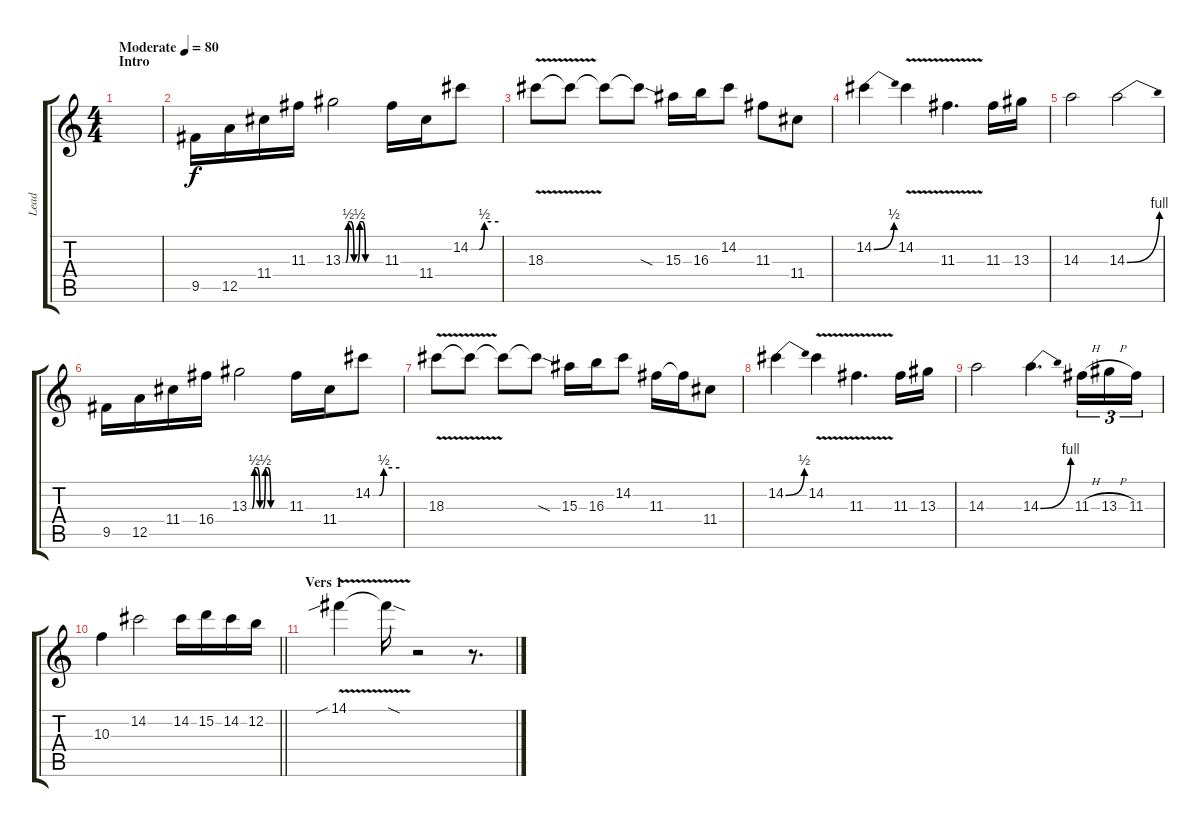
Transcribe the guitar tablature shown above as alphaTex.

\track ("Lead" "Lead") {instrument distortionguitar}
\staff {score tabs}
\tuning (E4 B3 G3 D3 A2 D2) {hide}
\ts (4 4)
\section ("" "Intro")
\tempo (80 "Moderate")
\clef g2
\ks c
|
9.5.16 12.5.16 11.4.16 11.3.16 13.3{be (custom 0 0 5 0 9 2 13 2 18 0 23 0 27 2 31 2 36 0 45 0 60 0)}.2 11.3.16 11.4.16 14.2{be (custom 0 0 19 0 30 2 60 2)}.8 |
18.3{v}.8 18.3{t}.8 18.3{t}.8 18.3{sod t}.8 15.3.16 16.3.16 14.2.8 11.3.8 11.4.8 |
14.2{be (bend 0 0 60 2)}.4 14.2{v}.4 11.3{v}.4{d} 11.3.16 13.3.16 |
14.3.2 14.3{be (bend 0 0 60 4)}.2 |
9.5.16 12.5.16 11.4.16 16.4.16 13.3{be (custom 0 0 5 0 9 2 13 2 18 0 23 0 27 2 31 2 36 0 45 0 60 0)}.2 11.3.16 11.4.16 14.2{be (custom 0 0 15 0 25 2 60 2)}.8 |
18.3{v}.8 18.3{t}.8 18.3{t}.8 18.3{sod t}.8 15.3.16 16.3.16 14.2.8 11.3.16 11.3{t}.16 11.4.8 |
14.2{be (bend 0 0 60 2)}.4 14.2{v}.4 11.3{v}.4{d} 11.3.16 13.3.16 |
14.3.2 14.3{be (bend 0 0 60 4)}.4{d} 11.3{h}.16{tu (3 2)} 13.3{h}.16{tu (3 2)} 11.3.16{tu (3 2)} |
\barLineRight lightlight
10.3.4 14.2.2 14.2.16 15.2.16 14.2.16 12.2.16 |
\section ("" "Vers 1")
14.1{v sib}.4 14.1{sod t}.16 r.2 r.8{d}
